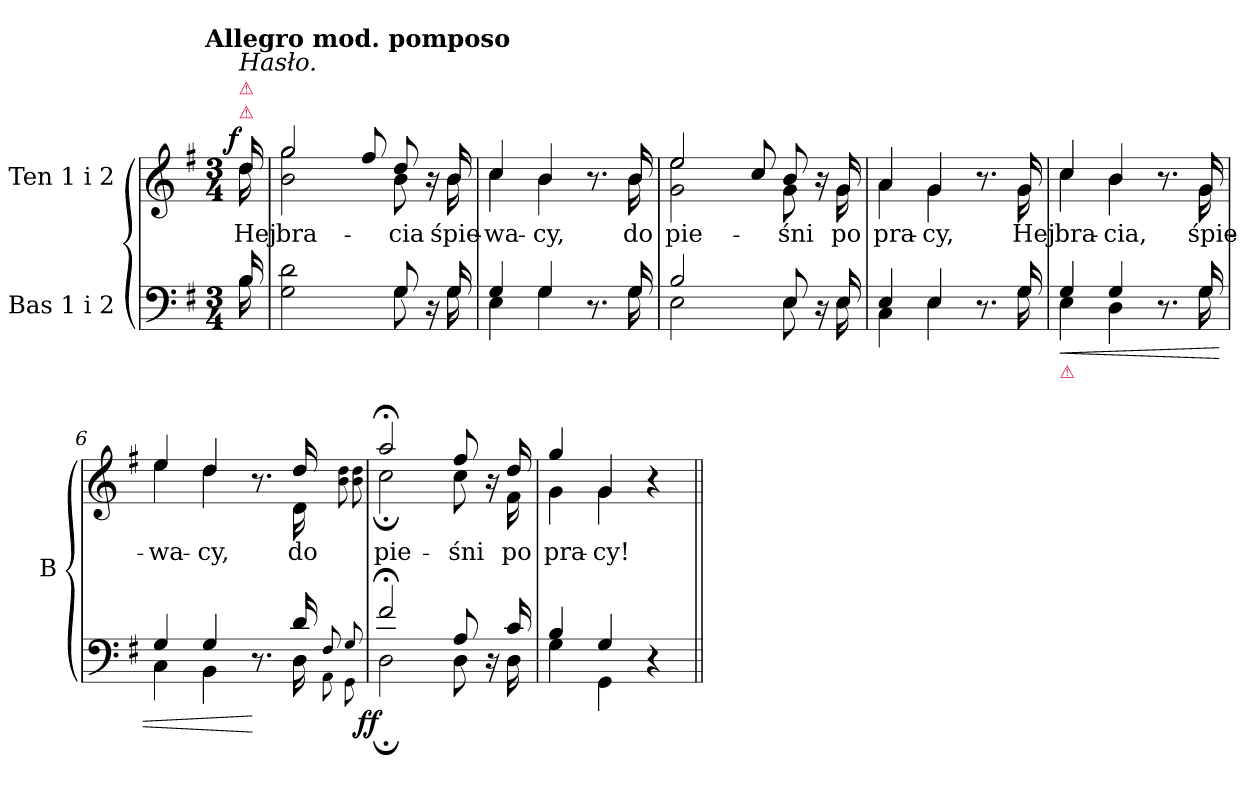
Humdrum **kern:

**kern	**dynam	**kern	**text	**dynam
*part2	*part2	*part1	*part1	*part1
*staff2	*staff2	*staff1	*staff1	*staff1
*I"Bas 1 i 2	*	*I"Ten 1 i 2	*	*
*I'B	*	*	*	*
*clefF4	*	*clefG2	*	*
*	*	*ITrd8c12	*	*
*k[f#]	*	*k[f#]	*	*
!!LO:TX:omd:t=Allegro mod. pomposo
*M3/4	*	*M3/4	*	*
*MM132	*	*MM132	*	*
=	=	=	=	=
*^	*	*^	*	*
!	!	!	!LO:TX:a:color=crimson:t=⚠	!	!	!
!	!	!	!LO:TX:a:color=crimson:t=⚠	!	!	!
!	!	!	!LO:TX:a:i:t=Hasło.	!	!	!
!	!	!	!	!	!	!LO:DY:b:rj
16B/	16B\	.	16d/	16d\	Hej	f
=1	=1	=1	=1	=1	=1	=1
!	!	!	!LO:N:vis=2	!	!	!
2G\ 2d\	2ryy	.	4g/	2B\ 2g\	bra-	.
.	.	.	8ryy	.	.	.
.	.	.	8f#i/	.	.	.
8G/	8G\	.	8d/	8B\	-cia	.
16r	16ryy	.	16r	16ryy	.	.
16G/	16G\	.	16B/	16B\	śpie-	.
=2	=2	=2	=2	=2	=2	=2
4G/	4E\	.	4c/	4c\	-wa-	.
4G/	4G\	.	4B/	4B\	-cy,	.
8.r	8.ryy	.	8.r	8.ryy	.	.
16G/	16G\	.	16B/	16B\	do	.
=3	=3	=3	=3	=3	=3	=3
!	!	!	!LO:N:vis=2	!	!	!
2B/	2E\	.	4e/	2G\ 2e\	pie-	.
.	.	.	8ryy	.	.	.
.	.	.	8ci/	.	.	.
8E/	8E\	.	8B/	8G\	-śni	.
16r	16ryy	.	16r	16ryy	.	.
16E/	16E\	.	16G/	16G\	po	.
=4	=4	=4	=4	=4	=4	=4
4E/	4C\	.	4A/	4A\	pra-	.
4E/	4E\	.	4G/	4G\	-cy,	.
8.r	8.ryy	.	8.r	8.ryy	.	.
16G/	16G\	.	16G/	16G\	Hej	.
=5	=5	=5	=5	=5	=5	=5
!LO:TX:b:color=crimson:t=⚠	!	!	!	!	!	!
!	!	!LO:HP:b	!	!	!	!
4G/	4E\	<	4c/	4c\	bra-	.
4G/	4D\	.	4B/	4B\	-cia,	.
8.r	8.ryy	.	8.r	8.ryy	.	.
16G/	16G\	.	16G/	16G\	śpie-	.
=6	=6	=6	=6	=6	=6	=6
4G/	4C\	.	4e/	4e\	-wa-	.
4G/	4BB\	.	4d/	4d\	-cy,	.
8.r	8.ryy	[	8.r	8.ryy	.	.
16d/	16D\	.	16d/	16D\	do	.
8qqF#i/	8qqAAi\	.	.	8qqBi\ 8qqdi\	.	.
8qqGi/	8qqGGi\	.	.	8qqBi\ 8qqdi\	.	.
=7	=7	=7	=7	=7	=7	=7
!	!	!LO:DY:rj	!	!	!	!
2f#;</	2D;<\	ff	2a;</	2c;<\	pie-	.
8A/	8D\	.	8f#/	8c\	-śni	.
16r	16ryy	.	16r	16ryy	.	.
16c/	16D\	.	16d/	16F#\	po	.
=8	=8	=8	=8	=8	=8	=8
4B/	4G\	.	4g/	4G\	pra-	.
4G/	4GG\	.	4G/	4G\	-cy!	.
4r	4ryy	.	4r	4ryy	.	.
*v	*v	*	*	*	*	*
*	*	*v	*v	*	*
=||	=||	=||	=||	=||
*-	*-	*-	*-	*-
